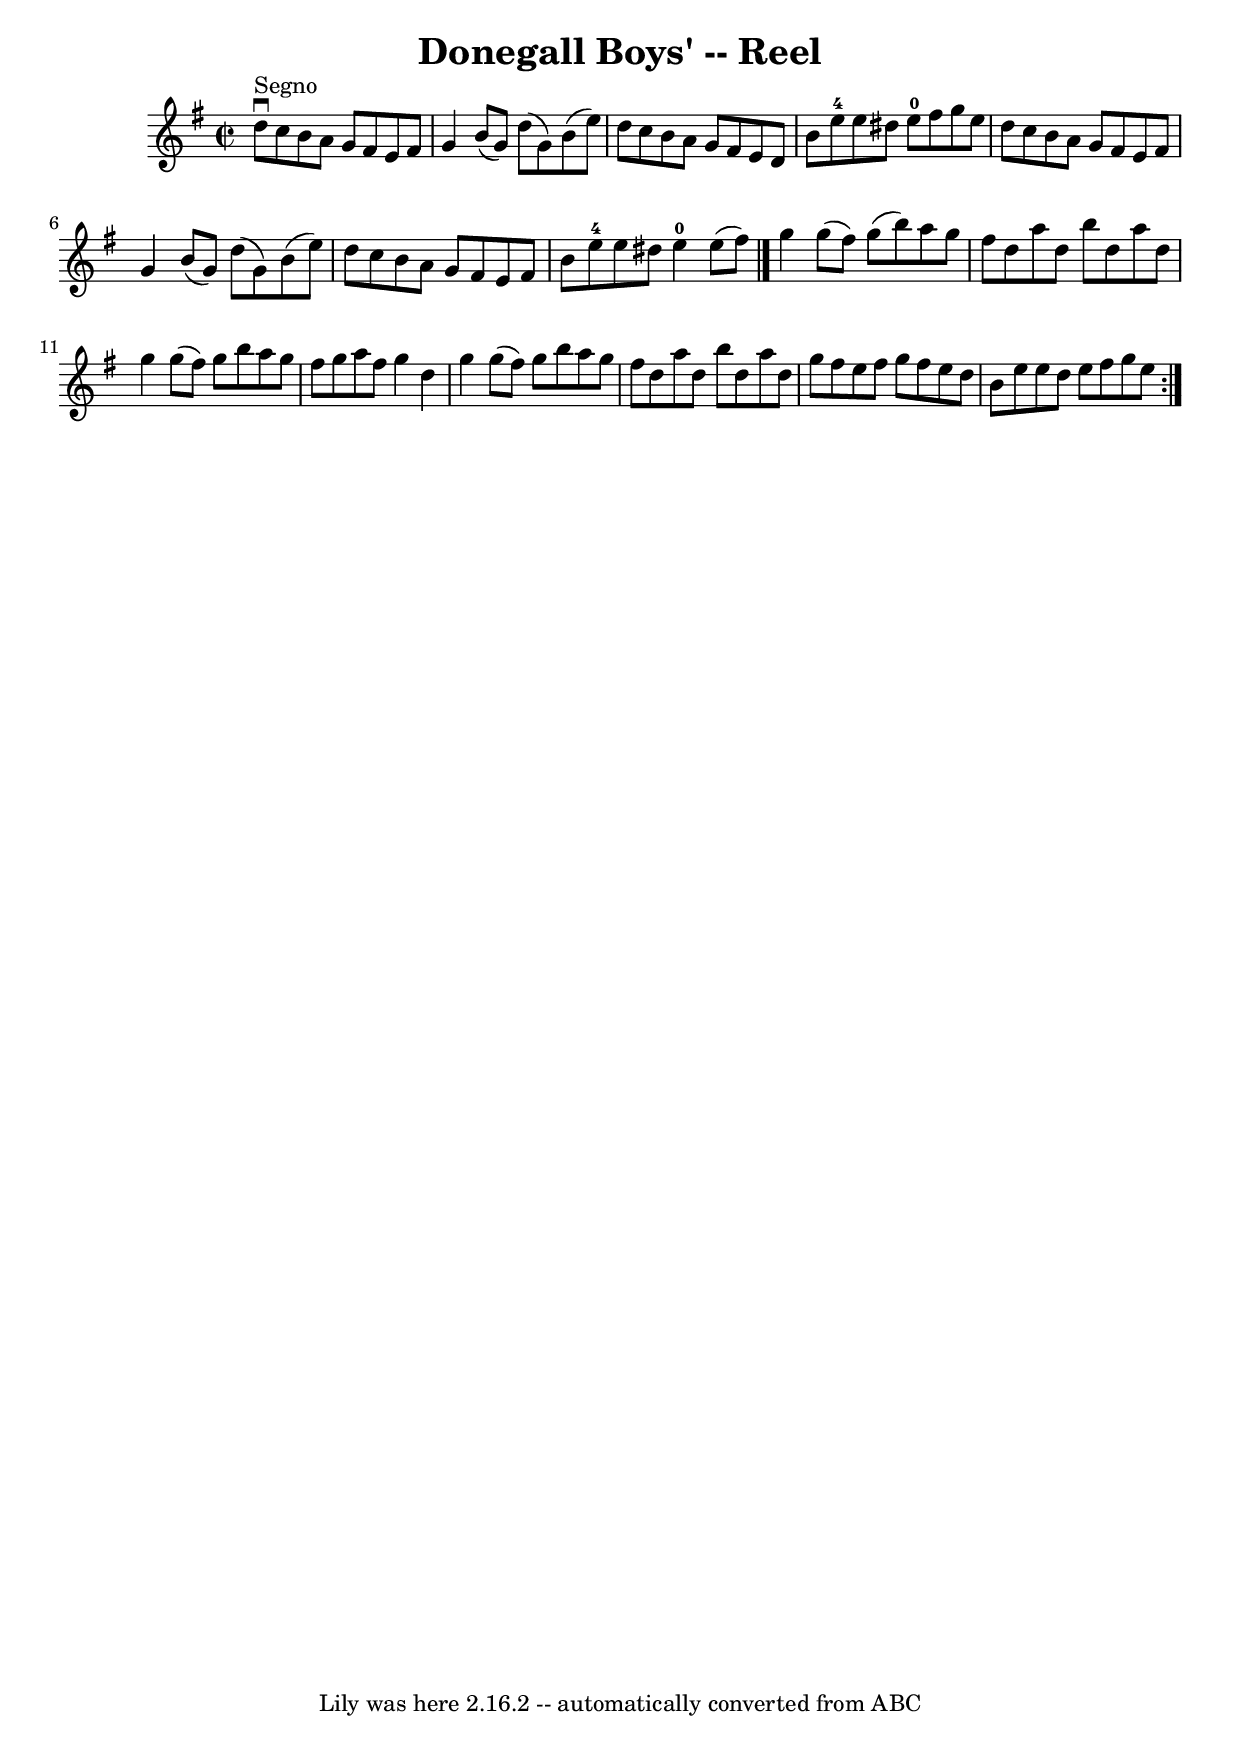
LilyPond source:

\version "2.7.40"
\include "Mammoth.ily"
\header {
	%% book = "Ryan's Mammoth Collection"
	crossRefNumber = "1"
	footnotes = "\\\\195"
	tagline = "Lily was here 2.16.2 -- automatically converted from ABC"
	title = "Donegall Boys' -- Reel"
}
voicedefault =  {


\override Staff.TimeSignature #'style = #'C
 \time 2/2 \key g \major   \bar "|." d''8^"Segno"^\downbow c''8 b'8 
 a'8 g'8 fis'8 e'8 fis'8    |
 g'4 b'8 (g'8)   
d''8 (g'8) b'8 (e''8)   |
 d''8 c''8 b'8 a'8    
g'8 fis'8 e'8 d'8    |
 b'8 e''8-4 e''8 dis''8      
e''8-0 fis''8 g''8 e''8    |
 d''8 c''8 b'8 a'8   
 g'8 fis'8 e'8 fis'8    |
 g'4 b'8 (g'8) d''8 (
g'8) b'8 (e''8)   |
 d''8 c''8 b'8 a'8 g'8    
fis'8 e'8 fis'8    |
 b'8 e''8-4 e''8 dis''8 e''4 
-0 e''8 (fis''8) \bar "|."     \repeat volta 2 { g''4 g''8 (
fis''8) g''8 (b''8) a''8 g''8    |
 fis''8 d''8    
a''8 d''8 b''8 d''8 a''8 d''8    |
 g''4 g''8 (
fis''8) g''8 b''8 a''8 g''8    |
 fis''8 g''8 a''8  
 fis''8 g''4 d''4    |
 g''4 g''8 (fis''8) g''8    
b''8 a''8 g''8    |
 fis''8 d''8 a''8 d''8 b''8    
d''8 a''8 d''8    |
 g''8 fis''8 e''8 fis''8 g''8    
fis''8 e''8 d''8    |
 b'8 e''8 e''8 d''8 e''8    
fis''8 g''8 e''8      }   
}

\score{
    <<

	\context Staff="default"
	{
	    \voicedefault 
	}

    >>
	\layout {
	}
	\midi {}
}
